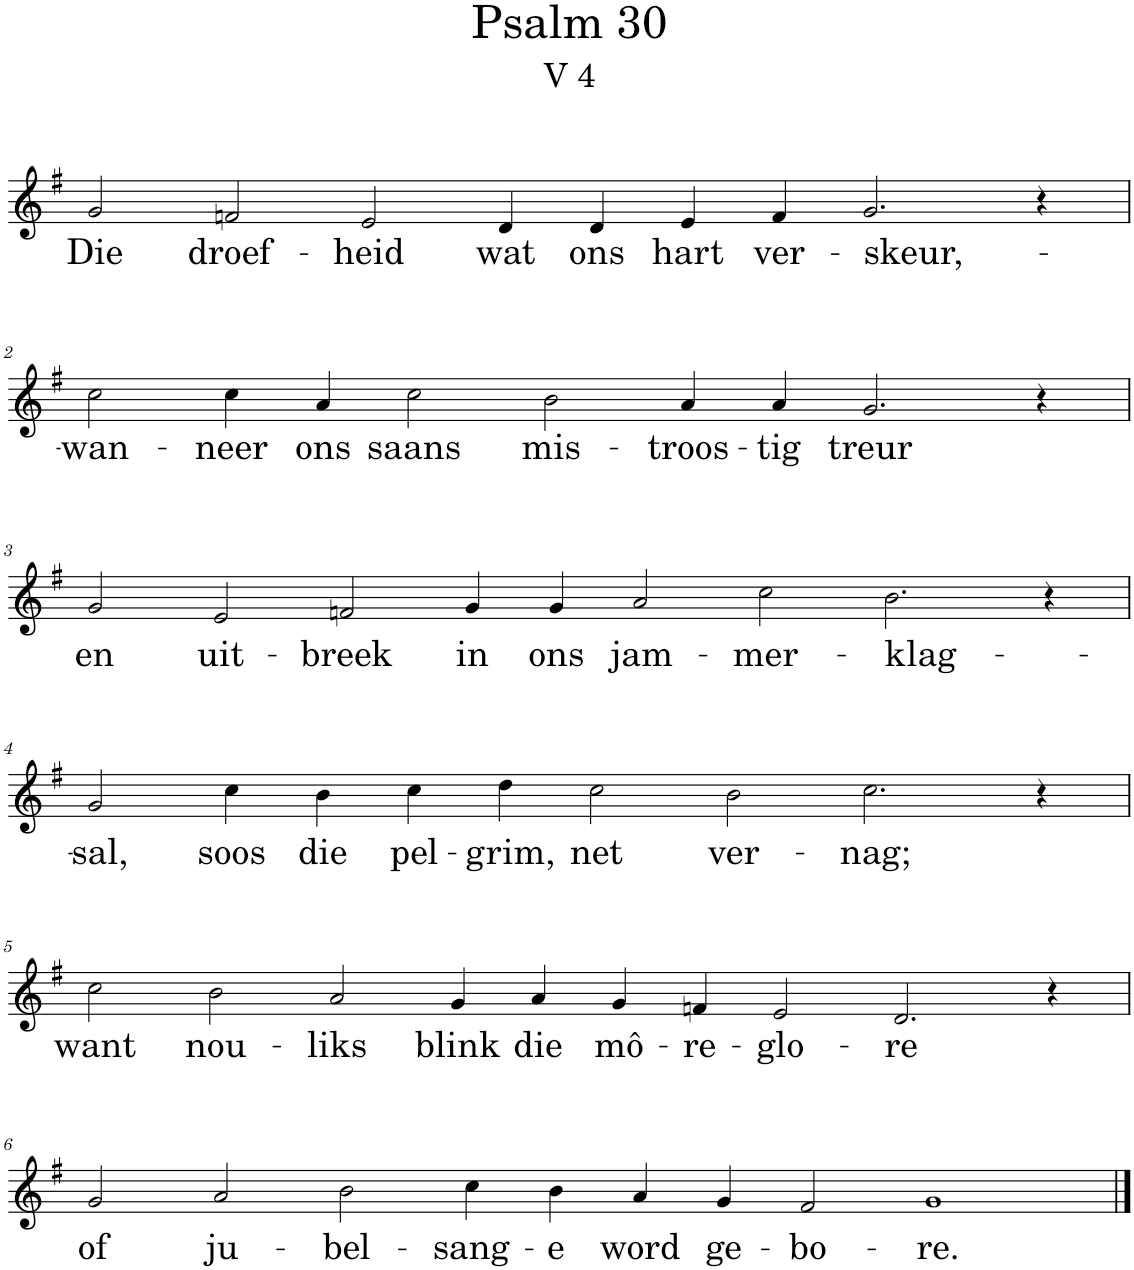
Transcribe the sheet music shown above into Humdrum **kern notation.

**kern	**text
*part1	*part1
*staff1	*staff1
*I"Pipe Organ	*
*I'Org.	*
*clefG2	*
*k[f#]	*
*M14/4	*
=1	=1
!	!LO:LY:b
2g/	Die
!	!LO:LY:b
2fn/	droef-
!	!LO:LY:b
2e/	-heid
!	!LO:LY:b
4d/	wat
!	!LO:LY:b
4d/	ons
!	!LO:LY:b
4e/	hart
!	!LO:LY:b
4f/	ver-
!	!LO:LY:b
2.g/	-skeur,-
4r	.
!!LO:LB:g=z
=2	=2
!	!LO:LY:b
2cc\	-wan-
!	!LO:LY:b
4cc\	-neer
!	!LO:LY:b
4a/	ons
!	!LO:LY:b
2cc\	saans
!	!LO:LY:b
2b\	mis-
!	!LO:LY:b
4a/	-troos-
!	!LO:LY:b
4a/	-tig
!	!LO:LY:b
2.g/	treur
4r	.
!!LO:LB:g=z
=3	=3
*M16/4	*
!	!LO:LY:b
2g/	en
!	!LO:LY:b
2e/	uit-
!	!LO:LY:b
2fn/	-breek
!	!LO:LY:b
4g/	in
!	!LO:LY:b
4g/	ons
!	!LO:LY:b
2a/	jam-
!	!LO:LY:b
2cc\	-mer-
!	!LO:LY:b
2.b\	-klag-
4r	.
!!LO:LB:g=z
=4	=4
*M14/4	*
!	!LO:LY:b
2g/	-sal,
!	!LO:LY:b
4cc\	soos
!	!LO:LY:b
4b\	die
!	!LO:LY:b
4cc\	pel-
!	!LO:LY:b
4dd\	-grim,
!	!LO:LY:b
2cc\	net
!	!LO:LY:b
2b\	ver-
!	!LO:LY:b
2.cc\	-nag;
4r	.
!!LO:LB:g=z
=5	=5
*M16/4	*
!	!LO:LY:b
2cc\	want
!	!LO:LY:b
2b\	nou-
!	!LO:LY:b
2a/	-liks
!	!LO:LY:b
4g/	blink
!	!LO:LY:b
4a/	die
!	!LO:LY:b
4g/	mô-
!	!LO:LY:b
4fn/	-re-
!	!LO:LY:b
2e/	-glo-
!	!LO:LY:b
2.d/	-re
4r	.
!!LO:LB:g=z
=6	=6
!	!LO:LY:b
2g/	of
!	!LO:LY:b
2a/	ju-
!	!LO:LY:b
2b\	-bel-
!	!LO:LY:b
4cc\	-sang-
!	!LO:LY:b
4b\	-e
!	!LO:LY:b
4a/	word
!	!LO:LY:b
4g/	ge-
!	!LO:LY:b
2f#/	-bo-
!	!LO:LY:b
1g	-re.
==	==
*-	*-
